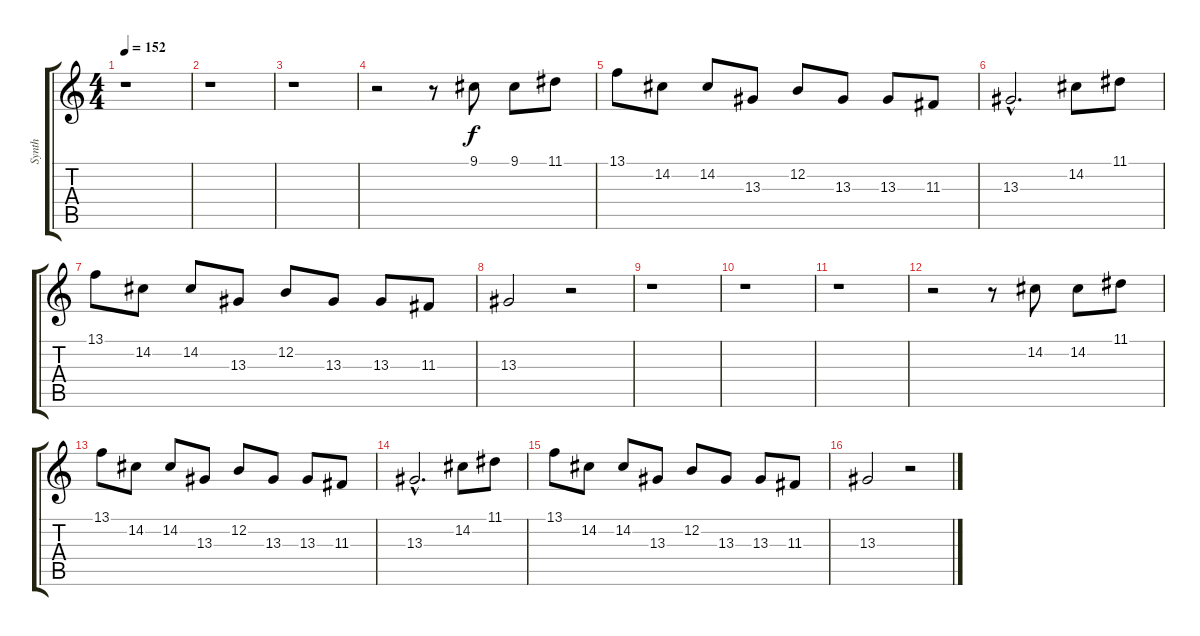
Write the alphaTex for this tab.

\track ("Synth" "Synth") {instrument voiceoohs}
\staff {score tabs}
\tuning (E4 B3 G3 D3 A2 E2) {hide}
\ts (4 4)
\tempo 152
\clef g2
\ks c
r.1{dy f} |
r.1 |
r.1 |
r.2 r.8 9.1.8 9.1.8 11.1.8 |
13.1.8 14.2.8 14.2.8 13.3.8 12.2.8 13.3.8 13.3.8 11.3.8 |
13.3{hac}.2{d} 14.2.8 11.1.8 |
13.1.8 14.2.8 14.2.8 13.3.8 12.2.8 13.3.8 13.3.8 11.3.8 |
13.3.2 r.2 |
r.1 |
r.1 |
r.1 |
r.2 r.8 14.2.8 14.2.8 11.1.8 |
13.1.8 14.2.8 14.2.8 13.3.8 12.2.8 13.3.8 13.3.8 11.3.8 |
13.3{hac}.2{d} 14.2.8 11.1.8 |
13.1.8 14.2.8 14.2.8 13.3.8 12.2.8 13.3.8 13.3.8 11.3.8 |
13.3.2 r.2
